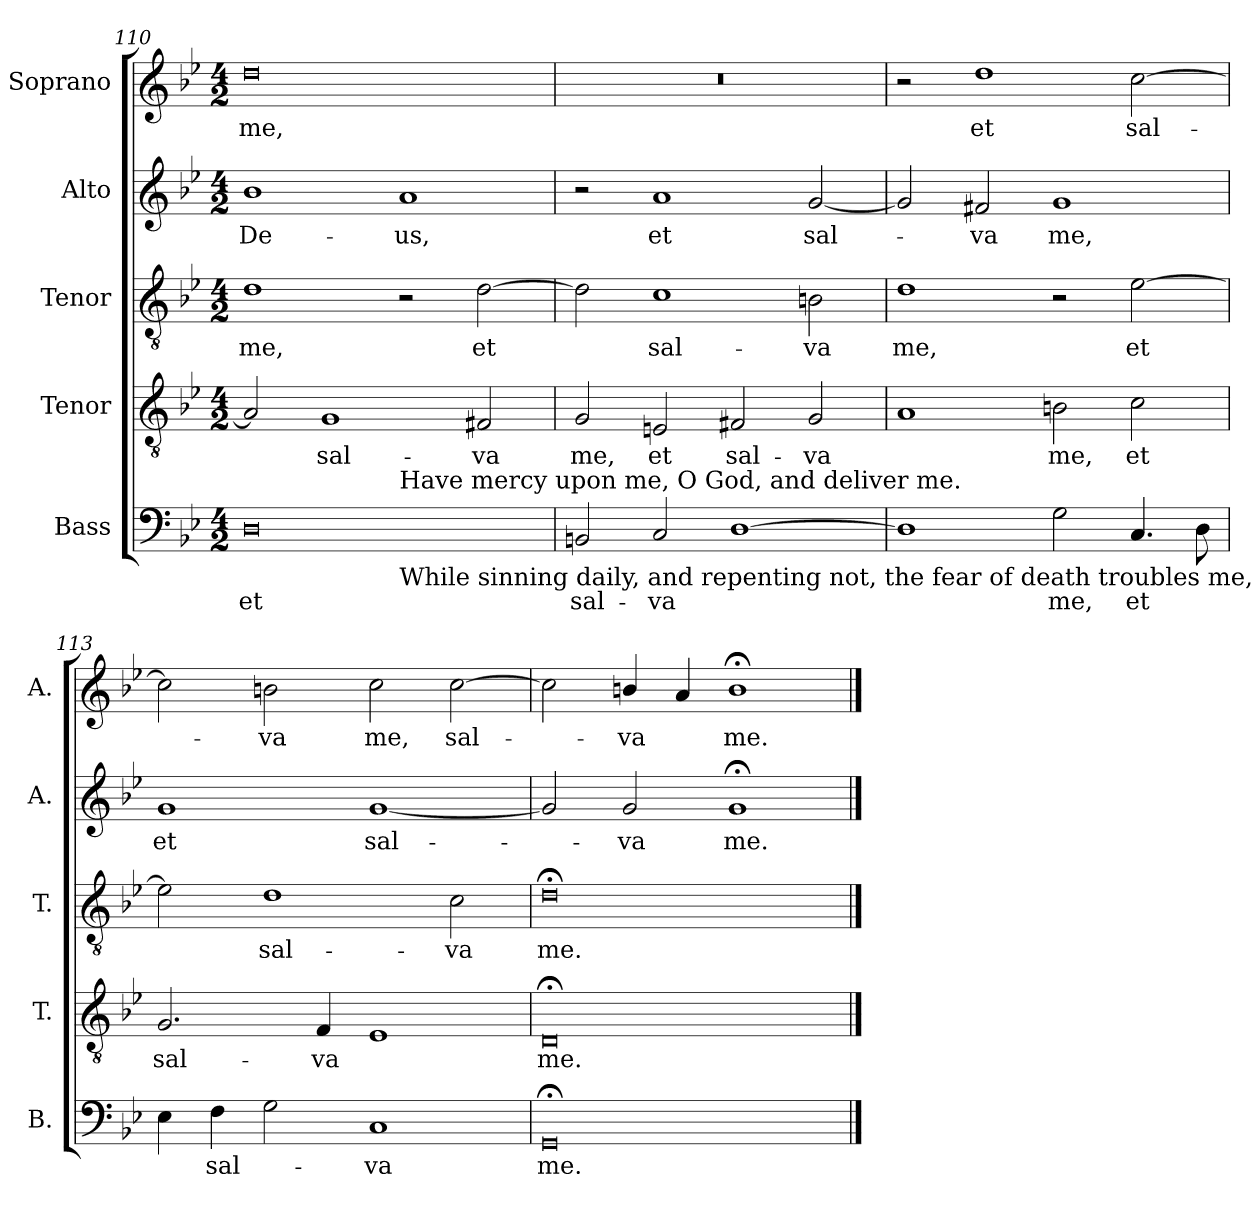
**kern	**text	**kern	**text	**kern	**text	**kern	**text	**kern	**text
*part5	*part5	*part4	*part4	*part3	*part3	*part2	*part2	*part1	*part1
*staff5	*staff5	*staff4	*staff4	*staff3	*staff3	*staff2	*staff2	*staff1	*staff1
*I"Bass	*	*I"Tenor	*	*I"Tenor	*	*I"Alto	*	*I"Soprano	*
*I'B.	*	*I'T.	*	*I'T.	*	*I'A.	*	*I'A.	*
!!LO:LB:g=z
*clefF4	*	*clefGv2	*	*clefGv2	*	*clefG2	*	*clefG2	*
*	*	*ITrd7c12	*	*ITrd7c12	*	*	*	*	*
*k[b-e-]	*	*k[b-e-]	*	*k[b-e-]	*	*k[b-e-]	*	*k[b-e-]	*
*B-:	*	*B-:	*	*B-:	*	*B-:	*	*B-:	*
*M4/2	*	*M4/2	*	*M4/2	*	*M4/2	*	*M4/2	*
=110	=110	=110	=110	=110	=110	=110	=110	=110	=110
!	!LO:LY:b:color=#000000	!	!	!	!	!	!	!	!
!	!	!	!	!	!LO:LY:b:color=#000000	!	!	!	!
!	!	!	!	!	!	!	!LO:LY:b:color=#000000	!	!
!LO:TX:b:t=Source&colon; Thomas Tallis and William Byrd&colon;	!	!	!	!	!	!	!	!	!
!LO:TX:i:t=Cantiones, quæ ab argumento sacræ vocantur	!	!	!	!	!	!	!	!	!
!LO:TX:t=... (London, 1575), no.6.	!	!	!	!	!	!	!	!	!
!LO:TX:t=Text&colon; 7th Respond at Matins of the Dead	!	!	!	!	!	!	!	!	!
!	!	!	!	!	!	!	!	!	!LO:LY:b:color=#000000
*^	*	*	*	*	*	*	*	*	*
0Di	1ryy	et	2AAi/]	.	1Di	me,	1b-i	De-	0ddi	me,
!	!	!	!	!LO:LY:b:color=#000000	!	!	!	!	!	!
.	.	.	1GGi	sal-	.	.	.	.	.	.
!	!LO:TX:b:t=While sinning daily, and repenting not, the fear of death troubles me, for in Hell is no redemption.	!	!	!	!	!	!	!	!	!
!	!LO:TX:t=Have mercy upon me, O God, and deliver me.	!	!	!	!	!	!	!	!	!
!	!	!	!	!	!	!	!	!LO:LY:b:color=#000000	!	!
.	1ryy	.	.	.	2r	.	1ai	-us,	.	.
!	!	!	!	!LO:LY:b:color=#000000	!	!	!	!	!	!
!	!	!	!	!	!	!LO:LY:b:color=#000000	!	!	!	!
.	.	.	2FF#Xi/	-va	[2Di\	et	.	.	.	.
*v	*v	*	*	*	*	*	*	*	*	*
=111	=111	=111	=111	=111	=111	=111	=111	=111	=111
*^	*	*	*	*	*	*	*	*	*
!	!	!LO:LY:b:color=#000000	!	!	!	!	!	!	!	!
*v	*v	*	*	*	*	*	*	*	*	*
*^	*	*	*	*	*	*	*	*	*
!	!	!	!	!LO:LY:b:color=#000000	!	!	!	!	!LO:N:vis=1	!
*v	*v	*	*	*	*	*	*	*	*	*
2BBni/	sal-	2GGi/	me,	2Di\]	.	2r	.	0r	.
!	!LO:LY:b:color=#000000	!	!	!	!	!	!	!	!
!	!	!	!LO:LY:b:color=#000000	!	!	!	!	!	!
!	!	!	!	!	!LO:LY:b:color=#000000	!	!	!	!
!	!	!	!	!	!	!	!LO:LY:b:color=#000000	!	!
2Ci/	-va	2EEni/	et	1Ci	sal-	1ai	et	.	.
!	!	!	!LO:LY:b:color=#000000	!	!	!	!	!	!
[1Di	.	2FF#Xi/	sal-	.	.	.	.	.	.
!	!	!	!LO:LY:b:color=#000000	!	!	!	!	!	!
!	!	!	!	!	!LO:LY:b:color=#000000	!	!	!	!
!	!	!	!	!	!	!	!LO:LY:b:color=#000000	!	!
.	.	2GGi/	-va	2BBni\	-va	[2gi/	sal-	.	.
=112	=112	=112	=112	=112	=112	=112	=112	=112	=112
!	!	!	!	!	!LO:LY:b:color=#000000	!	!	!	!
1Di]	.	1AAi	.	1Di	me,	2gi/]	.	2r	.
!	!	!	!	!	!	!	!LO:LY:b:color=#000000	!	!
!	!	!	!	!	!	!	!	!	!LO:LY:b:color=#000000
.	.	.	.	.	.	2f#Xi/	-va	1ddi	et
!	!LO:LY:b:color=#000000	!	!	!	!	!	!	!	!
!	!	!	!LO:LY:b:color=#000000	!	!	!	!	!	!
!	!	!	!	!	!	!	!LO:LY:b:color=#000000	!	!
2Gi\	me,	2BBni\	me,	2r	.	1gi	me,	.	.
!	!LO:LY:b:color=#000000	!	!	!	!	!	!	!	!
!	!	!	!LO:LY:b:color=#000000	!	!	!	!	!	!
!	!	!	!	!	!LO:LY:b:color=#000000	!	!	!	!
!	!	!	!	!	!	!	!	!	!LO:LY:b:color=#000000
4.Ci/	et	2Ci\	et	[2E-i\	et	.	.	[2cci\	sal-
8Di\	.	.	.	.	.	.	.	.	.
=113	=113	=113	=113	=113	=113	=113	=113	=113	=113
!	!	!	!LO:LY:b:color=#000000	!	!	!	!	!	!
!	!	!	!	!	!	!	!LO:LY:b:color=#000000	!	!
4E-i\	.	2.GGi/	sal-	2E-i\]	.	1gi	et	2cci\]	.
!	!LO:LY:b:color=#000000	!	!	!	!	!	!	!	!
4Fi\	sal-	.	.	.	.	.	.	.	.
!	!	!	!	!	!LO:LY:b:color=#000000	!	!	!	!
!	!	!	!	!	!	!	!	!	!LO:LY:b:color=#000000
2Gi\	.	.	.	1Di	sal-	.	.	2bni\	-va
!	!	!	!LO:LY:b:color=#000000	!	!	!	!	!	!
.	.	4FFi/	-va	.	.	.	.	.	.
!	!LO:LY:b:color=#000000	!	!	!	!	!	!	!	!
!	!	!	!	!	!	!	!LO:LY:b:color=#000000	!	!
!	!	!	!	!	!	!	!	!	!LO:LY:b:color=#000000
1Ci	-va	1EE-i	.	.	.	[1gi	sal-	2cci\	me,
!	!	!	!	!	!LO:LY:b:color=#000000	!	!	!	!
!	!	!	!	!	!	!	!	!	!LO:LY:b:color=#000000
.	.	.	.	2Ci\	-va	.	.	[2cci\	sal-
=114	=114	=114	=114	=114	=114	=114	=114	=114	=114
!	!LO:LY:b:color=#000000	!	!	!	!	!	!	!	!
!	!	!	!LO:LY:b:color=#000000	!	!	!	!	!	!
!	!	!	!	!	!LO:LY:b:color=#000000	!	!	!	!
0GG;i	me.	0DD;i	me.	0D;i	me.	2gi/]	.	2cci\]	.
!	!	!	!	!	!	!	!LO:LY:b:color=#000000	!	!
!	!	!	!	!	!	!	!	!	!LO:LY:b:color=#000000
.	.	.	.	.	.	2gi/	-va	4bni/	-va
.	.	.	.	.	.	.	.	4ai/	.
!	!	!	!	!	!	!	!LO:LY:b:color=#000000	!	!
!	!	!	!	!	!	!	!	!	!LO:LY:b:color=#000000
.	.	.	.	.	.	1g;i	me.	1b;i	me.
==	==	==	==	==	==	==	==	==	==
*-	*-	*-	*-	*-	*-	*-	*-	*-	*-
